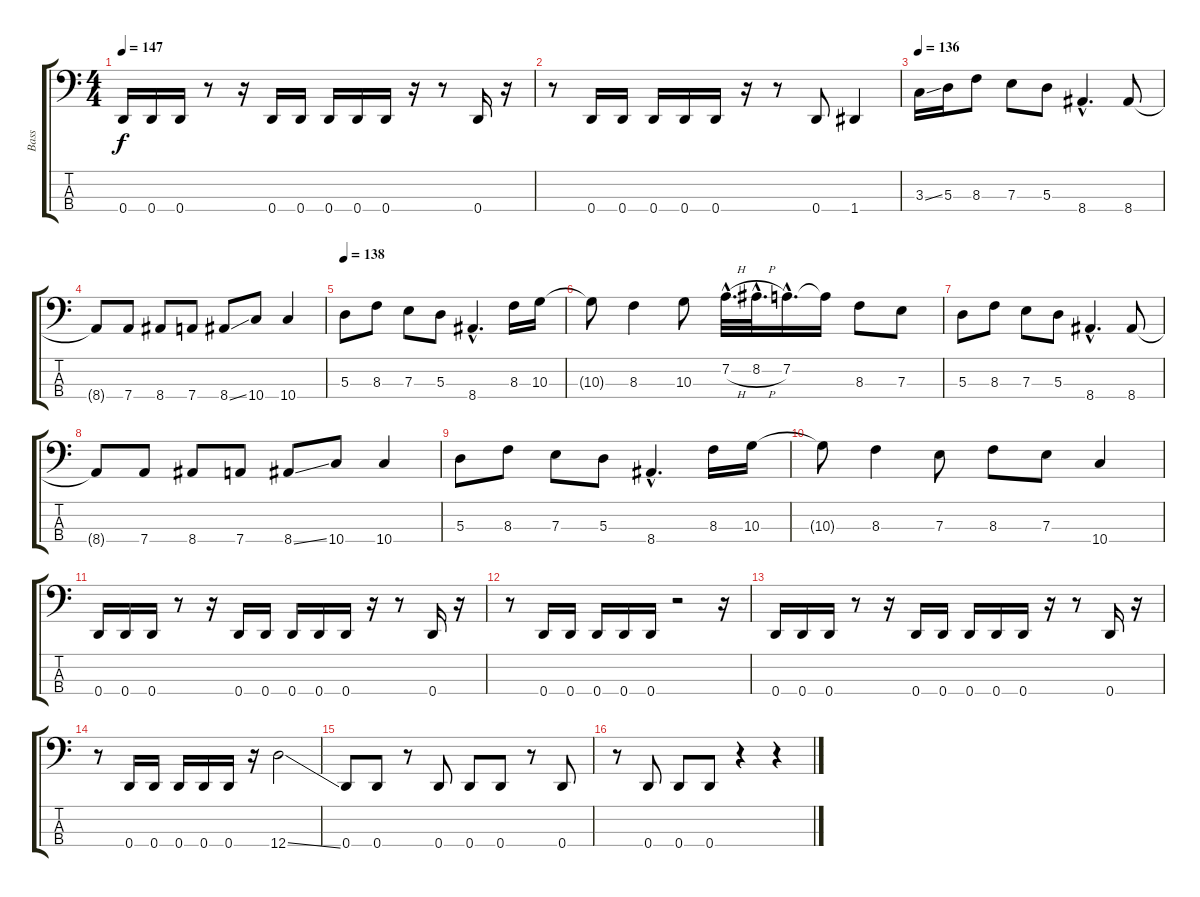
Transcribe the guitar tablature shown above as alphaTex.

\track ("Bass" "Bass") {instrument electricbasspick}
\staff {score tabs}
\tuning (G2 D2 A1 D1) {hide}
\ts (4 4)
\tempo 147
\clef f4
\ks c
0.4.16{dy f} 0.4.16 0.4.16 r.8 r.16 0.4.16 0.4.16 0.4.16 0.4.16 0.4.16 r.16 r.8 0.4.16 r.16 |
r.8 0.4.16 0.4.16 0.4.16 0.4.16 0.4.16 r.16 r.8 0.4.8 1.4.4 |
\tempo 136
3.3{ss}.16 5.3.16 8.3.8 7.3.8 5.3.8 8.4{hac}.4{d} 8.4.8 |
8.4{t}.8 7.4.8 8.4.8 7.4.8 8.4{ss}.8 10.4.8 10.4.4 |
\tempo 138
5.3.8 8.3.8 7.3.8 5.3.8 8.4{hac}.4{d} 8.3.16 10.3.16 |
10.3{t}.8 8.3.4 10.3.8 7.2{h hac}.32{d} 8.2{h hac}.32{d} 7.2{hac}.16{d} 7.2{t}.16 8.3.8 7.3.8 |
5.3.8 8.3.8 7.3.8 5.3.8 8.4{hac}.4{d} 8.4.8 |
8.4{t}.8 7.4.8 8.4.8 7.4.8 8.4{ss}.8 10.4.8 10.4.4 |
5.3.8 8.3.8 7.3.8 5.3.8 8.4{hac}.4{d} 8.3.16 10.3.16 |
10.3{t}.8 8.3.4 7.3.8 8.3.8 7.3.8 10.4.4 |
0.4.16 0.4.16 0.4.16 r.8 r.16 0.4.16 0.4.16 0.4.16 0.4.16 0.4.16 r.16 r.8 0.4.16 r.16 |
r.8 0.4.16 0.4.16 0.4.16 0.4.16 0.4.16 r.2 r.16 |
0.4.16 0.4.16 0.4.16 r.8 r.16 0.4.16 0.4.16 0.4.16 0.4.16 0.4.16 r.16 r.8 0.4.16 r.16 |
r.8 0.4.16 0.4.16 0.4.16 0.4.16 0.4.16 r.16 12.4{ss}.2 |
0.4.8 0.4.8 r.8 0.4.8 0.4.8 0.4.8 r.8 0.4.8 |
r.8 0.4.8 0.4.8 0.4.8 r.4 r.4
